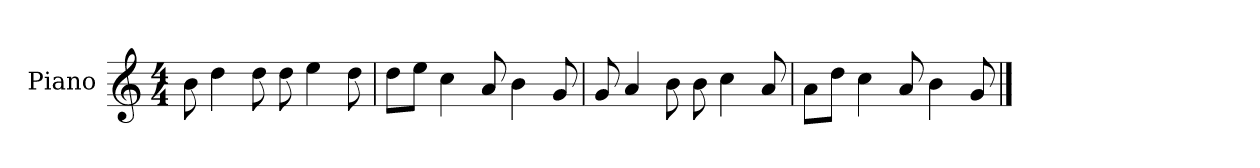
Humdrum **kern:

**kern
*part1
*staff1
*I"Piano
*I'P-no
*clefG2
*k[]
*M4/4
*MM90
=1
8b\
4dd\
8dd\
8dd\
4ee\
8dd\
=2
8dd\L
8ee\J
4cc\
8a/
4b\
8g/
=3
8g/
4a/
8b\
8b\
4cc\
8a/
=4
8a\L
8dd\J
4cc\
8a/
4b\
8g/
==
*-
